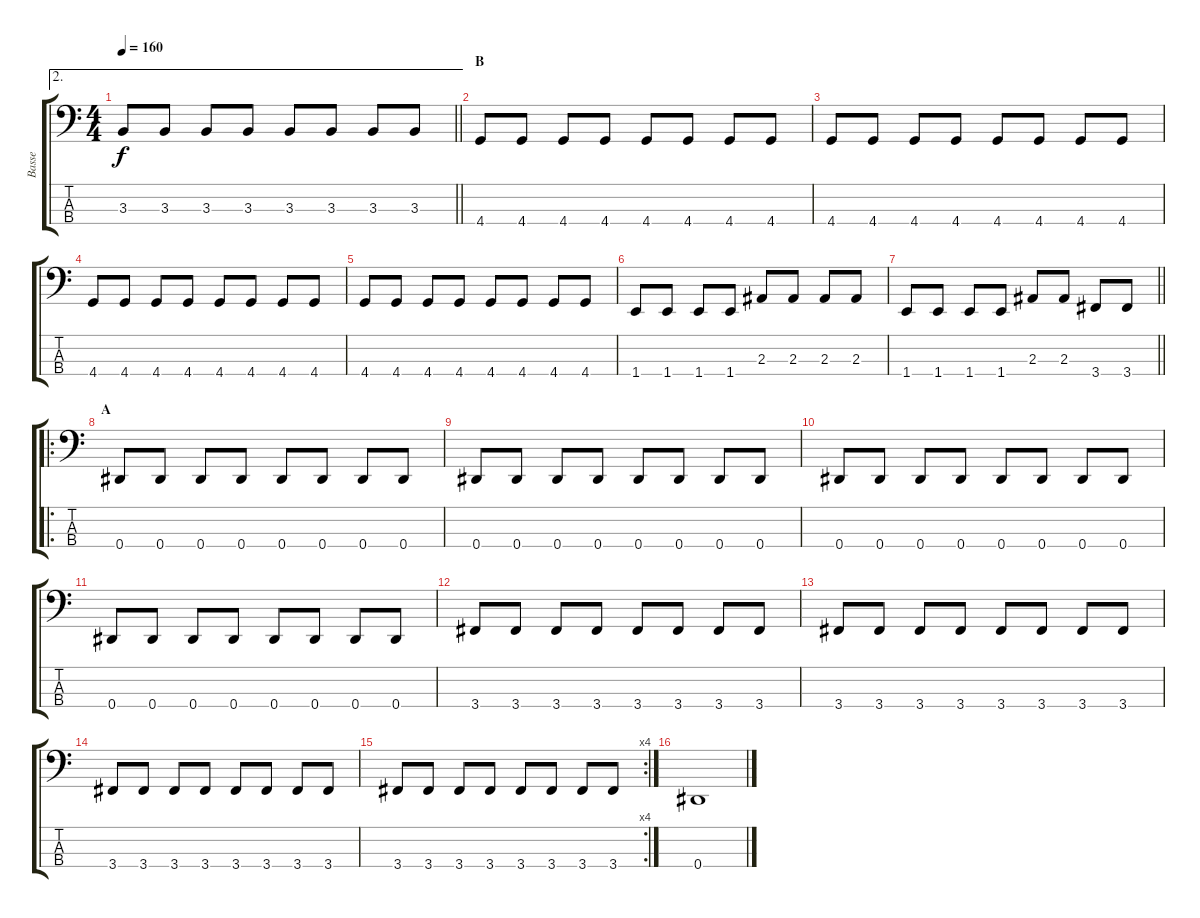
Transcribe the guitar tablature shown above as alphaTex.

\track ("Basse" "Basse") {instrument electricbassfinger}
\staff {score tabs}
\tuning (Gb2 Db2 Ab1 Eb1) {hide}
\ae 2
\ts (4 4)
\tempo 160
\clef f4
\barLineRight lightlight
\ks c
3.3.8{dy f} 3.3.8 3.3.8 3.3.8 3.3.8 3.3.8 3.3.8 3.3.8 |
\section ("" "B")
4.4.8 4.4.8 4.4.8 4.4.8 4.4.8 4.4.8 4.4.8 4.4.8 |
4.4.8 4.4.8 4.4.8 4.4.8 4.4.8 4.4.8 4.4.8 4.4.8 |
4.4.8 4.4.8 4.4.8 4.4.8 4.4.8 4.4.8 4.4.8 4.4.8 |
4.4.8 4.4.8 4.4.8 4.4.8 4.4.8 4.4.8 4.4.8 4.4.8 |
1.4.8 1.4.8 1.4.8 1.4.8 2.3.8 2.3.8 2.3.8 2.3.8 |
\barLineRight lightlight
1.4.8 1.4.8 1.4.8 1.4.8 2.3.8 2.3.8 3.4.8 3.4.8 |
\ro
\section ("" "A")
0.4.8 0.4.8 0.4.8 0.4.8 0.4.8 0.4.8 0.4.8 0.4.8 |
0.4.8 0.4.8 0.4.8 0.4.8 0.4.8 0.4.8 0.4.8 0.4.8 |
0.4.8 0.4.8 0.4.8 0.4.8 0.4.8 0.4.8 0.4.8 0.4.8 |
0.4.8 0.4.8 0.4.8 0.4.8 0.4.8 0.4.8 0.4.8 0.4.8 |
3.4.8 3.4.8 3.4.8 3.4.8 3.4.8 3.4.8 3.4.8 3.4.8 |
3.4.8 3.4.8 3.4.8 3.4.8 3.4.8 3.4.8 3.4.8 3.4.8 |
3.4.8 3.4.8 3.4.8 3.4.8 3.4.8 3.4.8 3.4.8 3.4.8 |
\rc 4
3.4.8 3.4.8 3.4.8 3.4.8 3.4.8 3.4.8 3.4.8 3.4.8 |
0.4.1
